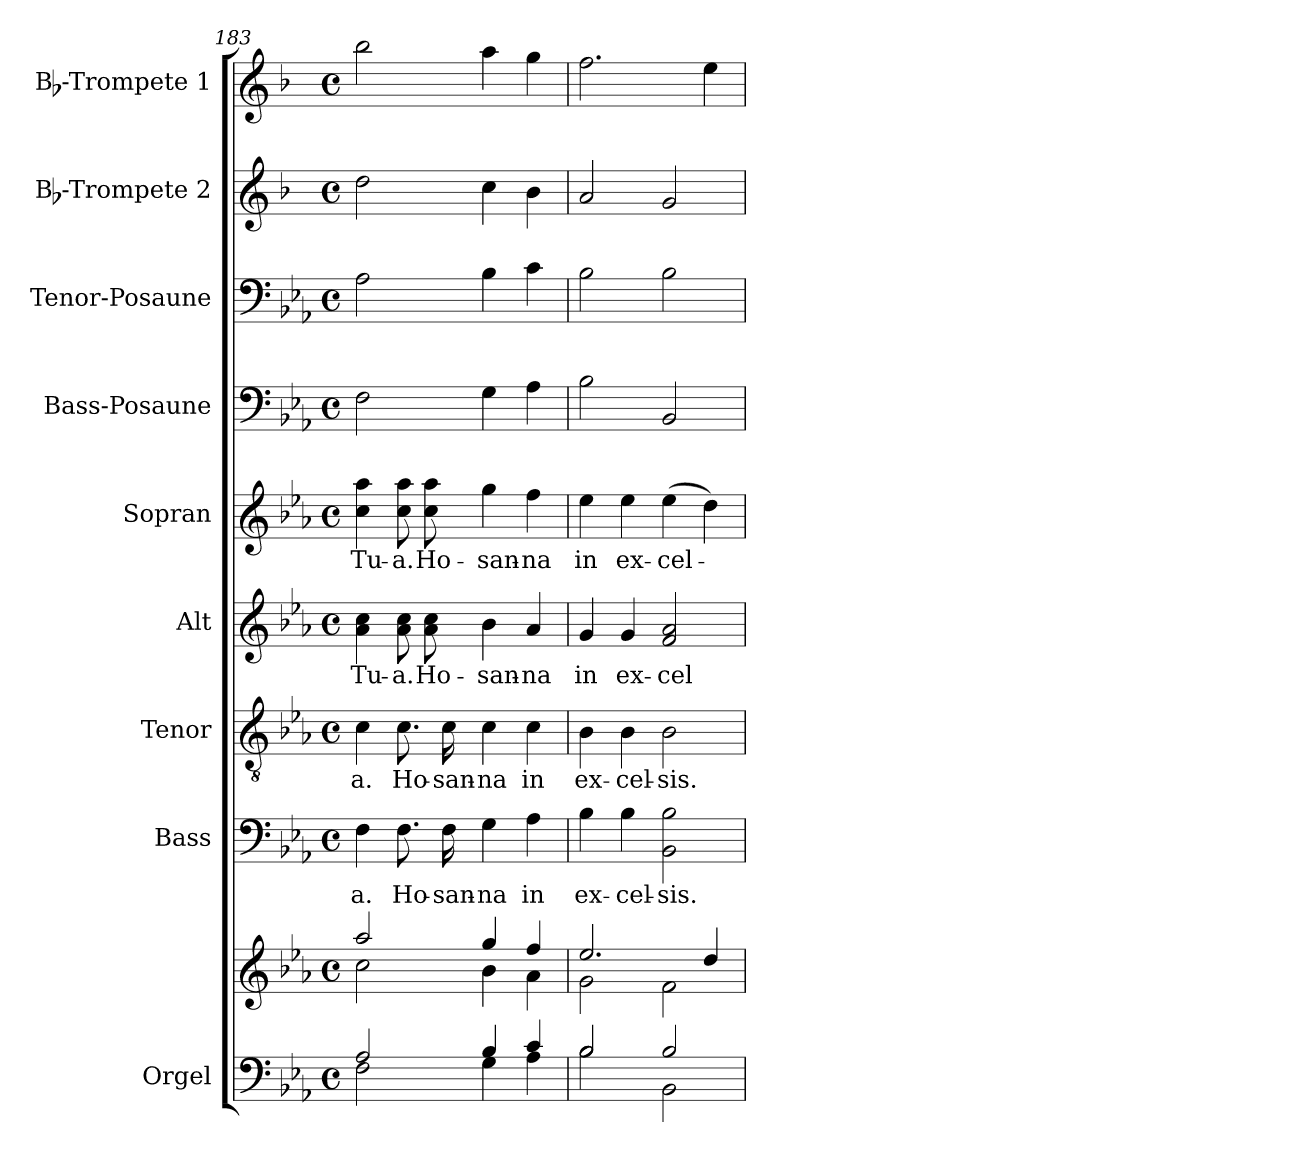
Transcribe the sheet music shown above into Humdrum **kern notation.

**kern	**kern	**kern	**text	**kern	**text	**kern	**text	**kern	**text	**kern	**kern	**kern	**kern
*part9	*part9	*part8	*part8	*part7	*part7	*part6	*part6	*part5	*part5	*part4	*part3	*part2	*part1
*staff10	*staff9	*staff8	*staff8	*staff7	*staff7	*staff6	*staff6	*staff5	*staff5	*staff4	*staff3	*staff2	*staff1
*I"Orgel	*	*I"Bass	*	*I"Tenor	*	*I"Alt	*	*I"Sopran	*	*I"Bass-Posaune	*I"Tenor-Posaune	*I"Bb-Trompete 2	*I"Bb-Trompete 1
*I'Org.	*	*I'B.	*	*I'T.	*	*I'A.	*	*I'S.	*	*I'B. Pos.	*I'T. Pos.	*I'Trp. 2	*I'Trp. 1
!!LO:PB:g=z
*clefF4	*clefG2	*clefF4	*	*clefGv2	*	*clefG2	*	*clefG2	*	*clefF4	*clefF4	*clefG2	*clefG2
*	*	*	*	*	*	*	*	*	*	*	*	*ITrd1c2	*ITrd1c2
*k[b-e-a-]	*k[b-e-a-]	*k[b-e-a-]	*	*k[b-e-a-]	*	*k[b-e-a-]	*	*k[b-e-a-]	*	*k[b-e-a-]	*k[b-e-a-]	*k[b-e-a-]	*k[b-e-a-]
*E-:	*E-:	*E-:	*	*E-:	*	*E-:	*	*E-:	*	*E-:	*E-:	*E-:	*E-:
*M4/4	*M4/4	*M4/4	*	*M4/4	*	*M4/4	*	*M4/4	*	*M4/4	*M4/4	*M4/4	*M4/4
*met(c)	*met(c)	*met(c)	*	*met(c)	*	*met(c)	*	*met(c)	*	*met(c)	*met(c)	*met(c)	*met(c)
=183	=183	=183	=183	=183	=183	=183	=183	=183	=183	=183	=183	=183	=183
*^	*^	*	*	*	*	*	*	*	*	*	*	*	*
!	!	!	!	!	!LO:LY:b	!	!LO:LY:b	!	!LO:LY:b	!	!LO:LY:b	!	!	!	!
2A-/	2F\	2aa-/	2cc\	4F\	-a.	4c\	-a.	4a-\ 4cc\	Tu-	4cc\ 4aa-\	Tu-	2F\	2A-\	2cc\	2aa-\
!	!	!	!	!	!LO:LY:b	!	!LO:LY:b	!	!LO:LY:b	!	!LO:LY:b	!	!	!	!
.	.	.	.	8.F\	Ho-	8.c\	Ho-	8a-\ 8cc\	-a.	8cc\ 8aa-\	-a.	.	.	.	.
!	!	!	!	!	!	!	!	!	!LO:LY:b	!	!LO:LY:b	!	!	!	!
.	.	.	.	.	.	.	.	8a-\ 8cc\	Ho-	8cc\ 8aa-\	Ho-	.	.	.	.
!	!	!	!	!	!LO:LY:b	!	!LO:LY:b	!	!	!	!	!	!	!	!
.	.	.	.	16F\	-san-	16c\	-san-	.	.	.	.	.	.	.	.
!	!	!	!	!	!LO:LY:b	!	!LO:LY:b	!	!LO:LY:b	!	!LO:LY:b	!	!	!	!
4B-/	4G\	4gg/	4b-\	4G\	-na	4c\	-na	4b-\	-san-	4gg\	-san-	4G\	4B-\	4b-\	4gg\
!	!	!	!	!	!LO:LY:b	!	!LO:LY:b	!	!LO:LY:b	!	!LO:LY:b	!	!	!	!
4c/	4A-\	4ff/	4a-\	4A-\	in	4c\	in	4a-/	-na	4ff\	-na	4A-\	4c\	4a-\	4ff\
=184	=184	=184	=184	=184	=184	=184	=184	=184	=184	=184	=184	=184	=184	=184	=184
!	!	!	!	!	!LO:LY:b	!	!LO:LY:b	!	!LO:LY:b	!	!LO:LY:b	!	!	!	!
2B-/	2B-\	2.ee-/	2g\	4B-\	ex-	4B-\	ex-	4g/	in	4ee-\	in	2B-\	2B-\	2g/	2.ee-\
!	!	!	!	!	!LO:LY:b	!	!LO:LY:b	!	!LO:LY:b	!	!LO:LY:b	!	!	!	!
.	.	.	.	4B-\	-cel-	4B-\	-cel-	4g/	ex-	4ee-\	ex-	.	.	.	.
!	!	!	!	!	!LO:LY:b	!	!LO:LY:b	!	!LO:LY:b	!	!LO:LY:b	!	!	!	!
2B-/	2BB-\	.	2f\	2BB-\ 2B-\	-sis.	2B-\	-sis.	2f/ 2a-/	-cel-	(>4ee-\	-cel-	2BB-/	2B-\	2f/	.
.	.	4dd/	.	.	.	.	.	.	.	4dd\)	.	.	.	.	4dd\
*v	*v	*	*	*	*	*	*	*	*	*	*	*	*	*	*
*	*v	*v	*	*	*	*	*	*	*	*	*	*	*	*
=	=	=	=	=	=	=	=	=	=	=	=	=	=
*-	*-	*-	*-	*-	*-	*-	*-	*-	*-	*-	*-	*-	*-
